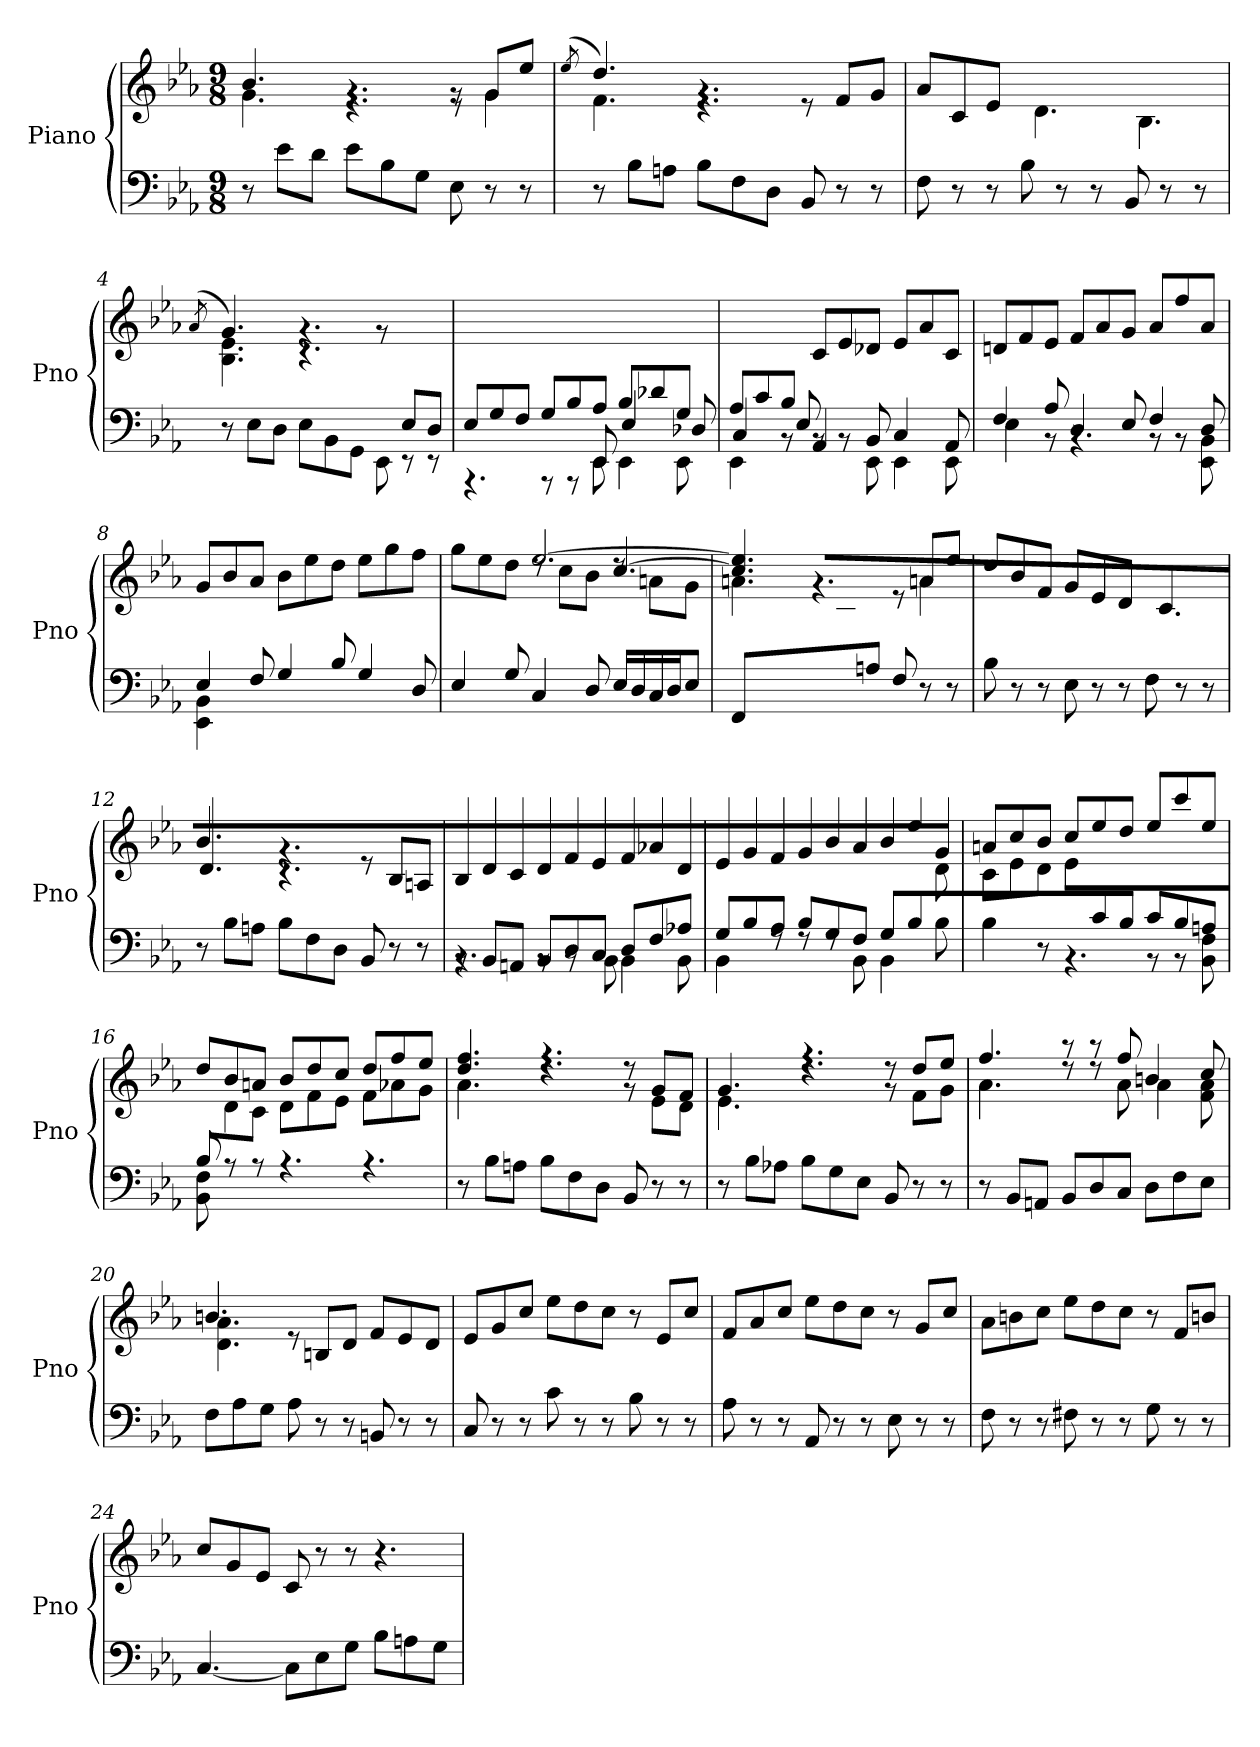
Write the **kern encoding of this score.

**kern	**kern
*part1	*part1
*staff2	*staff1
*I"Piano	*
*I'Pno	*
*clefF4	*clefG2
*k[b-e-a-]	*k[b-e-a-]
*M9/8	*M9/8
*MM96	*MM96
=1	=1
*	*^
8r	4.b-/	4.g\
8e-\L	.	.
8d\J	.	.
8e-\L	4.rg	4.r
8B-\	.	.
8G\J	.	.
8E-\	8rg	8r
8r	8g/L	4g\
8r	8ee-/J	.
*	*v	*v
=2	=2
.	(8qee-/
*	*^
*	*	*^
8r	4.dd/)	4.f\	8ee-!yy
8B-\L	.	.	4dd!yy
8An\J	.	.	.
8B-\L	4.rg	4.r	2.ryy
8F\	.	.	.
8D\J	.	.	.
8BB-/	8re	4.ryy	.
8r	8f/L	.	.
8r	8g/J	.	.
*	*	*v	*v
=3	=3	=3
8F\	8a-/L	4.ryy
8r	8c/	.
8r	8e-/J	.
8B-\	8d/Lyy	4.d\
8r	8f/	.
8r	8b-/J	.
8BB-/	8B-/Lyy	4.B-\
8r	8f/	.
8r	8a-/J	.
*	*v	*v
=4	=4
.	(8qa-/
*^	*^
*	*	*	*^
2..ryy	8r	4.g/)	4.B-\ 4.e-\	8a-!yy
.	8E-\L	.	.	4g!yy
.	8D\J	.	.	.
.	8E-\L	4.rg	4.r	4ryy
.	8BB-\	.	.	.
.	8GG\J	.	.	2ryy
.	8EE-\	8rg	4ryy	.
8E-/L	8rEE	4ryy	.	.
8D/J	8rEE	.	8ryy	.
*	*	*v	*v	*v
!!LO:LB:g=z
=5	=5	=5
*	*^	*
8E-/L	4.rAAA	8ryy	1ryy
*	*v	*v	*
8G/	.	.
8F/J	.	.
8G/L	8rAAA	.
8B-/	8rAAA	.
*	*^	*
8A-/J	8EE-/	8EE-\	.
8B-/L	4E-/	4EE-\	.
8d-X/	.	.	.
8G/J	8D-X/	8EE-\	8ryy
=6	=6	=6	=6
8A-/L	4C/	4EE-\	4.ryy
8c/	.	.	.
8B-/J	8E-/	8rBB	.
2.ryy	4AA-/	8rBB	8c/L
.	.	8rBB	8e-/
.	8BB-/	8EE-\	8d-X/J
.	4C/	4EE-\	8e-/L
.	.	.	8a-/
.	8AA-/	8EE-\	8c/J
*	*v	*v	*
=7	=7	=7
4F/	4E-\	8dn/L
.	.	8f/
8A-/	8r	8e-/J
4D/	4.rBB	8f/L
.	.	8a-/
8E-/	.	8g/J
4F/	8r	8a-/L
.	8r	8ff/
8D/	8EE-\ 8BB-\	8a-/J
=8	=8	=8
4E-/	4EE-\ 4BB-\	8g/L
.	.	8b-/
8F/	2..ryy	8a-/J
4G/	.	8b-\L
.	.	8ee-\
8B-/	.	8dd\J
4G/	.	8ee-\L
.	.	8gg\
8D/	.	8ff\J
*v	*v	*
!!LO:LB:g=z
=9	=9
*	*^
*	*	*^
4E-/	8gg\L	4.ryy	2.ryy
.	8ee-\	.	.
8G/	8dd\J	.	.
4C/	[2.ee-/	8rdd	.
.	.	8cc\L	.
8D/	.	8b-\J	.
16E-/LL	.	8rdd	[4.cc/
16D/	.	.	.
16C/	.	8an\L	.
16D/J	.	.	.
8E-/J	.	8g\J	.
=10	=10	=10	=10
8FF/L	4.cc/] 4.ee-/]	4.an\	8ryy
2ryy	.	.	8f\
.	.	.	8e-\J
.	4.rg	2ryy	8f\L
.	.	.	8c\
8An/J	.	.	2ryy
8F/	8re	.	.
8r	8an/L	4a\	.
8r	8ee-/J	.	.
*	*	*v	*v
=11	=11	=11
8B-\	8dd/L	2.ryy
8r	8b-/	.
8r	8f/J	.
8E-\	8g/L	.
8r	8e-/	.
8r	8d/J	.
8F\	8c/Lyy	4.c\
8r	8b-/	.
8r	8an/J	.
=12	=12	=12
8r	4.b-/	4.d\
8B-\L	.	.
8An\J	.	.
8B-\L	4.rg	4.r
8F\	.	.
8D\J	.	.
8BB-/	8re	4.ryy
8r	8B-/L	.
8r	8An/J	.
*	*v	*v
!!LO:LB:g=z
=13	=13
*^	*
8rBB	4.rBB	8B-/L
8BB-/L	.	8d/
8AAn/J	.	8c/J
8BB-/L	8rBB	8d/L
8D/	8rBB	8f/
8C/J	8BB-\	8e-/J
8D/L	4BB-\	8f/L
8F/	.	8a-X/
8A-X/J	8BB-\	8d/J
=14	=14	=14
*	*	*^
8G/L	4BB-\	8e-/L	1ryy
8B-/	.	8g/	.
8A-/J	8rF	8f/J	.
8B-/L	8rF	8g/L	.
8G/	8rF	8b-/	.
8F/J	8BB-\	8a-/J	.
8G/L	4BB-\	8b-/L	.
8B-/	.	8ee-/	.
8ryy	8B-\	8g/J	8d\J
=15	=15	=15	=15
2ryy	4B-\	8an/L	8c\L
.	.	8cc/	8e-\
.	8r	8b-/J	8d\J
.	4.r	8cc/L	8e-\L
8c/	.	8ee-/	2ryy
8B-/J	.	8dd/J	.
8c/L	8rBB	8ee-/L	.
8B-/	8rBB	8ccc/	.
8An/J	8BB-\ 8F\	8ee-/J	8ryy
=16	=16	=16	=16
8B-/L	8BB-\ 8F\	8dd/L	8ryy
1ryy	8rA	8b-/	8d\
.	8rA	8an/J	8c\J
.	4.rA	8b-/L	8d\L
.	.	8dd/	8f\
.	.	8cc/J	8e-\J
.	4.rA	8dd/L	8f\L
.	.	8ff/	8a-X\
.	.	8ee-/J	8g\J
*v	*v	*	*
!!LO:LB:g=z	!!
=17	=17	=17
8r	4.dd/ 4.ff/	4.a-\
8B-\L	.	.
8An\J	.	.
8B-\L	4.r	4.rdd
8F\	.	.
8D\J	.	.
8BB-/	8rg	8rdd
8r	8g/L	8e-\L
8r	8f/J	8d\J
=18	=18	=18
8r	4.g/	4.e-\
8B-\L	.	.
8A-X\J	.	.
8B-\L	4.r	4.rdd
8G\	.	.
8E-\J	.	.
8BB-/	8rg	8rdd
8r	8dd/L	8f\L
8r	8ee-/J	8g\J
=19	=19	=19
8r	4.ff/	4.a-\
8BB-/L	.	.
8AAn/J	.	.
8BB-/L	8r	8rdd
8D/	8r	8rdd
8C/J	8ff/	8a-\
8D\L	4bn/	4a-\
8F\	.	.
8E-\J	8cc/	8f\ 8a-\
=20	=20	=20
8F\L	4.bn/	4.d\ 4.a-\
8A-\	.	.
8G\J	.	.
8A-\	8re	2.ryy
8r	8Bn/L	.
8r	8d/J	.
8BBn/	8f/L	.
8r	8e-/	.
8r	8d/J	.
*	*v	*v
=21	=21
8C/	8e-/L
8r	8g/
8r	8cc/J
8c\	8ee-\L
8r	8dd\
8r	8cc\J
8B-\	8r
8r	8e-/L
8r	8cc/J
!!LO:PB:g=z
=22	=22
8A-\	8f/L
8r	8a-/
8r	8cc/J
8AA-/	8ee-\L
8r	8dd\
8r	8cc\J
8E-\	8r
8r	8g/L
8r	8cc/J
=23	=23
8F\	8a-\L
8r	8bn\
8r	8cc\J
8F#X\	8ee-\L
8r	8dd\
8r	8cc\J
8G\	8r
8r	8f/L
8r	8bn/J
=24	=24
[4.C/	8cc/L
.	8g/
.	8e-/J
8C\L]	8c/
8E-\	8r
8G\J	8r
8B-\L	4.r
8An\	.
8G\J	.
=	=
*-	*-
